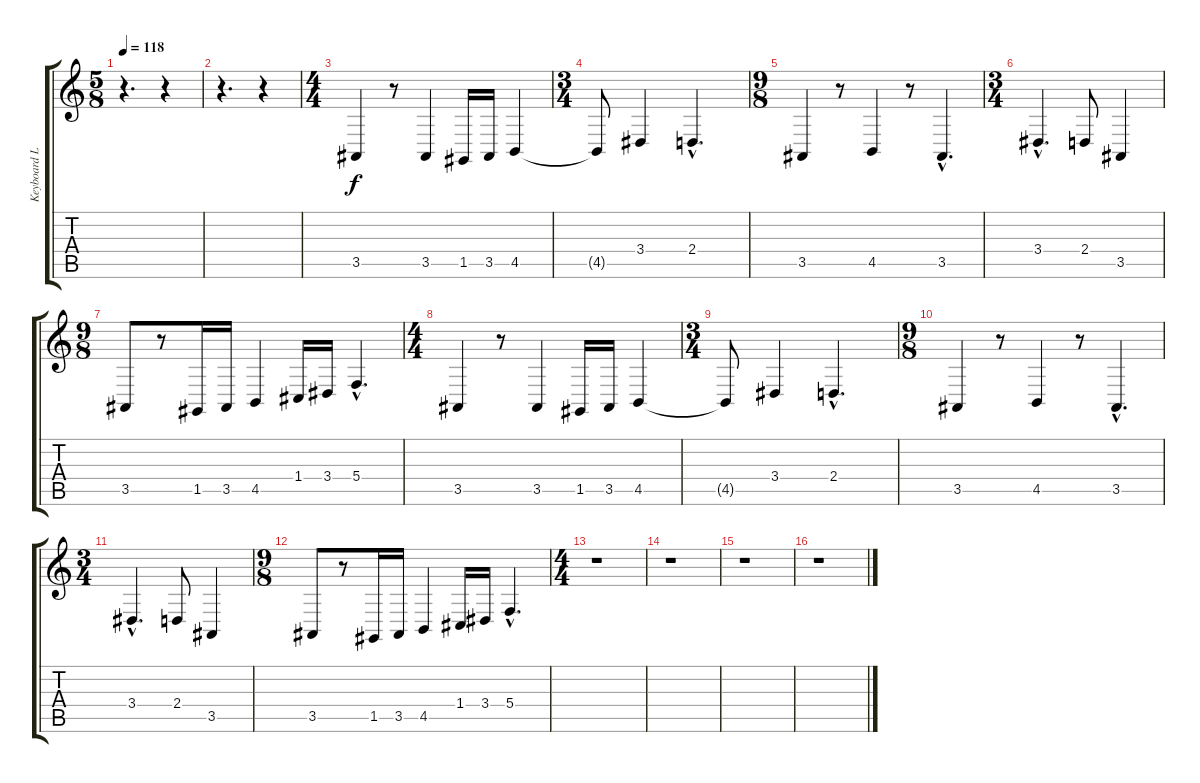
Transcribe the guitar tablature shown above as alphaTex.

\track ("Keyboard Lead" "Keyboard L") {instrument lead2sawtooth}
\staff {score tabs}
\tuning (D4 A3 F3 C3 G2 D2) {hide}
\ts (5 8)
\tempo 118
\clef g2
\ks c
r.4{d dy f} r.4 |
r.4{d} r.4 |
\ts (4 4)
3.5.4{volume 16 instrument brightacousticpiano} r.8 3.5.4 1.5.16 3.5.16 4.5.4 |
\ts (3 4)
4.5{t}.8 3.4.4 2.4{hac}.4{d} |
\ts (9 8)
3.5.4 r.8 4.5.4 r.8 3.5{hac}.4{d} |
\ts (3 4)
3.4{hac}.4{d} 2.4.8 3.5.4 |
\ts (9 8)
3.5.8 r.8 1.5.16 3.5.16 4.5.4 1.4.16 3.4.16 5.4{hac}.4{d} |
\ts (4 4)
3.5.4 r.8 3.5.4 1.5.16 3.5.16 4.5.4 |
\ts (3 4)
4.5{t}.8 3.4.4 2.4{hac}.4{d} |
\ts (9 8)
3.5.4 r.8 4.5.4 r.8 3.5{hac}.4{d} |
\ts (3 4)
3.4{hac}.4{d} 2.4.8 3.5.4 |
\ts (9 8)
3.5.8 r.8 1.5.16 3.5.16 4.5.4 1.4.16 3.4.16 5.4{hac}.4{d} |
\ts (4 4)
r.1 |
r.1 |
r.1 |
r.1
